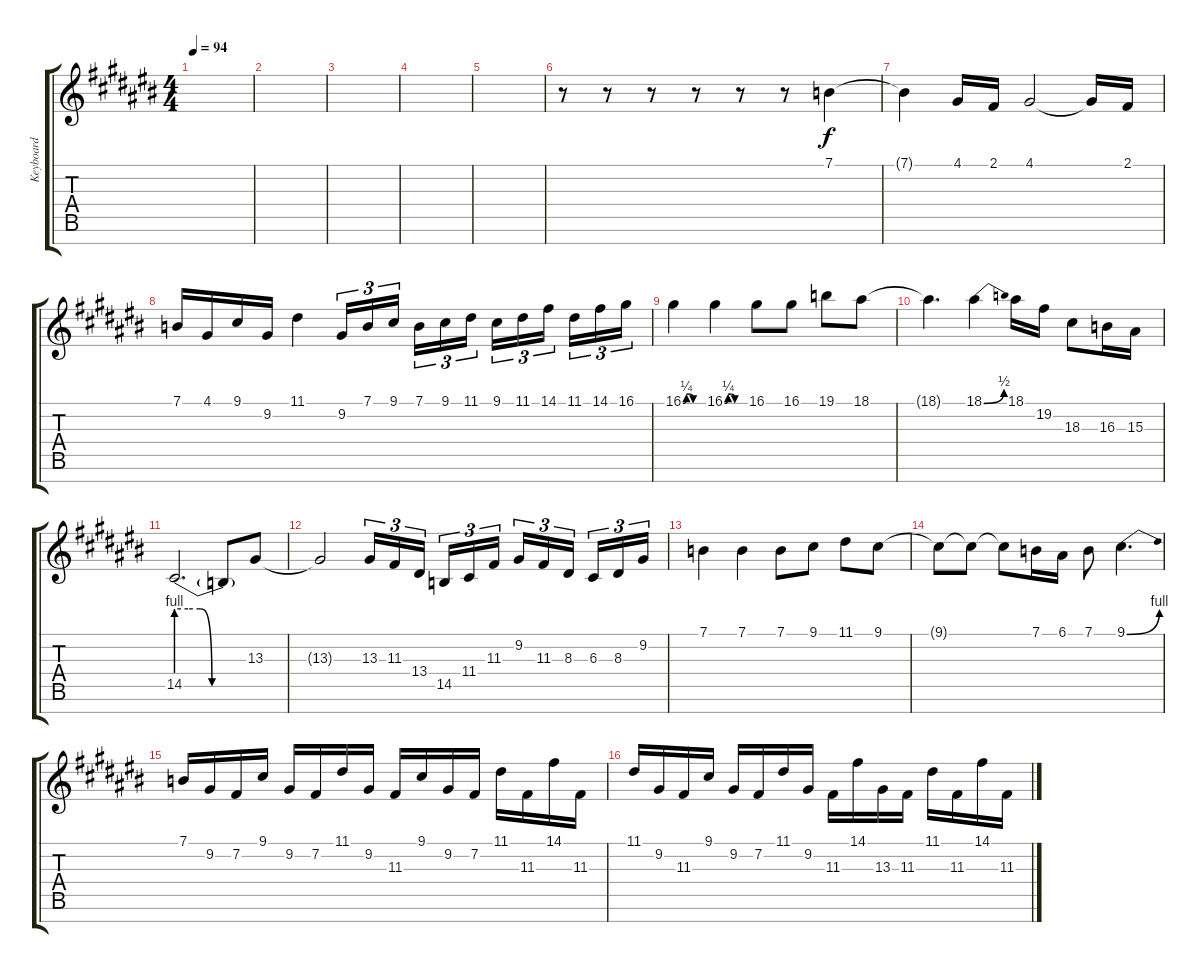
\track ("Keyboard" "Keyboard") {instrument lead1square}
\staff {score tabs}
\tuning (E4 B3 G3 D3 A2 E2 B1) {hide}
\ts (4 4)
\tempo 94
\clef g2
\ks c#
|
|
|
|
|
r.8 r.8 r.8 r.8 r.8 r.8 7.1.4 |
7.1{t}.4 4.1.16 2.1.16 4.1.2 4.1{t}.16 2.1.16 |
7.1.16 4.1.16 9.1.16 9.2.16 11.1.4 9.2.16{tu (3 2)} 7.1.16{tu (3 2)} 9.1.16{tu (3 2) beam splitsecondary} 7.1.16{tu (3 2)} 9.1.16{tu (3 2)} 11.1.16{tu (3 2)} 9.1.16{tu (3 2)} 11.1.16{tu (3 2)} 14.1.16{tu (3 2) beam splitsecondary} 11.1.16{tu (3 2)} 14.1.16{tu (3 2)} 16.1.16{tu (3 2)} |
16.1{be (custom 0 0 10 1 20 1 30 0 60 0)}.4 16.1{be (custom 0 0 10 1 20 1 30 0 60 0)}.4 16.1.8 16.1.8 19.1.8 18.1.8 |
18.1{t}.4{d} 18.1{be (bend 0 0 60 2)}.4 18.1.16 19.2.16 18.3.8 16.3.16 15.3.16 |
14.5{be (custom 0 4 10 4 20 4 30 0 60 0)}.2{d} 14.5{t}.8 13.3.8 |
13.3{t}.2 13.3.16{tu (3 2)} 11.3.16{tu (3 2)} 13.4.16{tu (3 2) beam splitsecondary} 14.5.16{tu (3 2)} 11.4.16{tu (3 2)} 11.3.16{tu (3 2)} 9.2.16{tu (3 2)} 11.3.16{tu (3 2)} 8.3.16{tu (3 2) beam splitsecondary} 6.3.16{tu (3 2)} 8.3.16{tu (3 2)} 9.2.16{tu (3 2)} |
7.1.4 7.1.4 7.1.8 9.1.8 11.1.8 9.1.8 |
9.1{t}.8 9.1{t}.8 9.1{t}.8 7.1.16 6.1.16 7.1.8 9.1{be (bend 0 0 60 4)}.4{d} |
7.1.16 9.2.16 7.2.16 9.1.16 9.2.16 7.2.16 11.1.16 9.2.16 11.3.16 9.1.16 9.2.16 7.2.16 11.1.16 11.3.16 14.1.16 11.3.16 |
11.1.16 9.2.16 11.3.16 9.1.16 9.2.16 7.2.16 11.1.16 9.2.16 11.3.16 14.1.16 13.3.16 11.3.16 11.1.16 11.3.16 14.1.16 11.3.16
